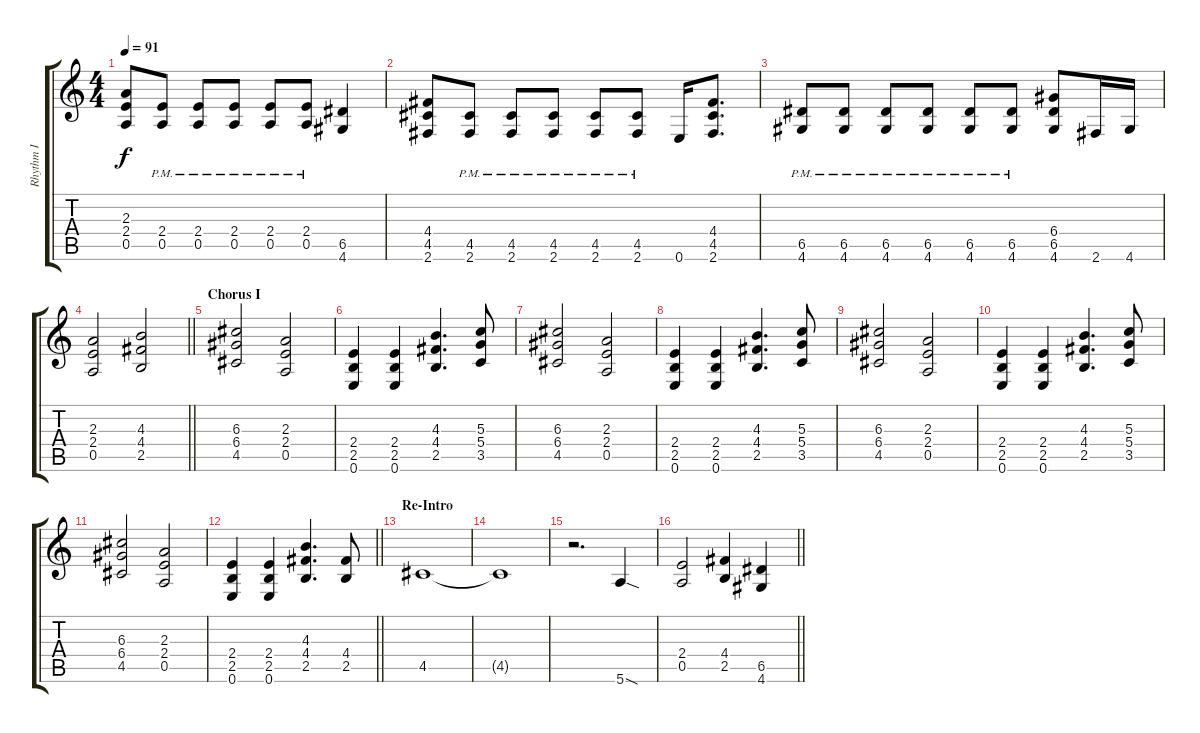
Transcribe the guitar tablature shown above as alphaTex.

\track ("Rhythm I" "Rhythm I") {instrument overdrivenguitar}
\staff {score tabs}
\tuning (E4 B3 G3 D3 A2 E2) {hide}
\ts (4 4)
\tempo 91
\clef g2
\ks c
(2.3 2.4 0.5).8{dy f} (2.4{pm} 0.5{pm}).8 (2.4{pm} 0.5{pm}).8 (2.4{pm} 0.5{pm}).8 (2.4{pm} 0.5{pm}).8 (2.4{pm} 0.5{pm}).8 (6.5 4.6).4 |
(4.4 4.5 2.6).8 (4.5{pm} 2.6{pm}).8 (4.5{pm} 2.6{pm}).8 (4.5{pm} 2.6{pm}).8 (4.5{pm} 2.6{pm}).8 (4.5{pm} 2.6{pm}).8 0.6.16 (4.4 4.5 2.6).8{d} |
(6.5{pm} 4.6{pm}).8 (6.5{pm} 4.6{pm}).8 (6.5{pm} 4.6{pm}).8 (6.5{pm} 4.6{pm}).8 (6.5{pm} 4.6{pm}).8 (6.5{pm} 4.6{pm}).8 (6.4 6.5 4.6).8 2.6.16 4.6.16 |
\barLineRight lightlight
(2.3 2.4 0.5).2 (4.3 4.4 2.5).2 |
\section ("" "Chorus I")
(6.3 6.4 4.5).2 (2.3 2.4 0.5).2 |
(2.4 2.5 0.6).4 (2.4 2.5 0.6).4 (4.3 4.4 2.5).4{d} (5.3 5.4 3.5).8 |
(6.3 6.4 4.5).2 (2.3 2.4 0.5).2 |
(2.4 2.5 0.6).4 (2.4 2.5 0.6).4 (4.3 4.4 2.5).4{d} (5.3 5.4 3.5).8 |
(6.3 6.4 4.5).2 (2.3 2.4 0.5).2 |
(2.4 2.5 0.6).4 (2.4 2.5 0.6).4 (4.3 4.4 2.5).4{d} (5.3 5.4 3.5).8 |
(6.3 6.4 4.5).2 (2.3 2.4 0.5).2 |
\barLineRight lightlight
(2.4 2.5 0.6).4 (2.4 2.5 0.6).4 (4.3 4.4 2.5).4{d} (4.4 2.5).8 |
\section ("" "Re-Intro")
4.5.1{volume 5} |
4.5{t}.1 |
r.2{d volume 9} 5.6{sod}.4 |
\barLineRight lightlight
(2.4 0.5).2 (4.4 2.5).4 (6.5 4.6).4
